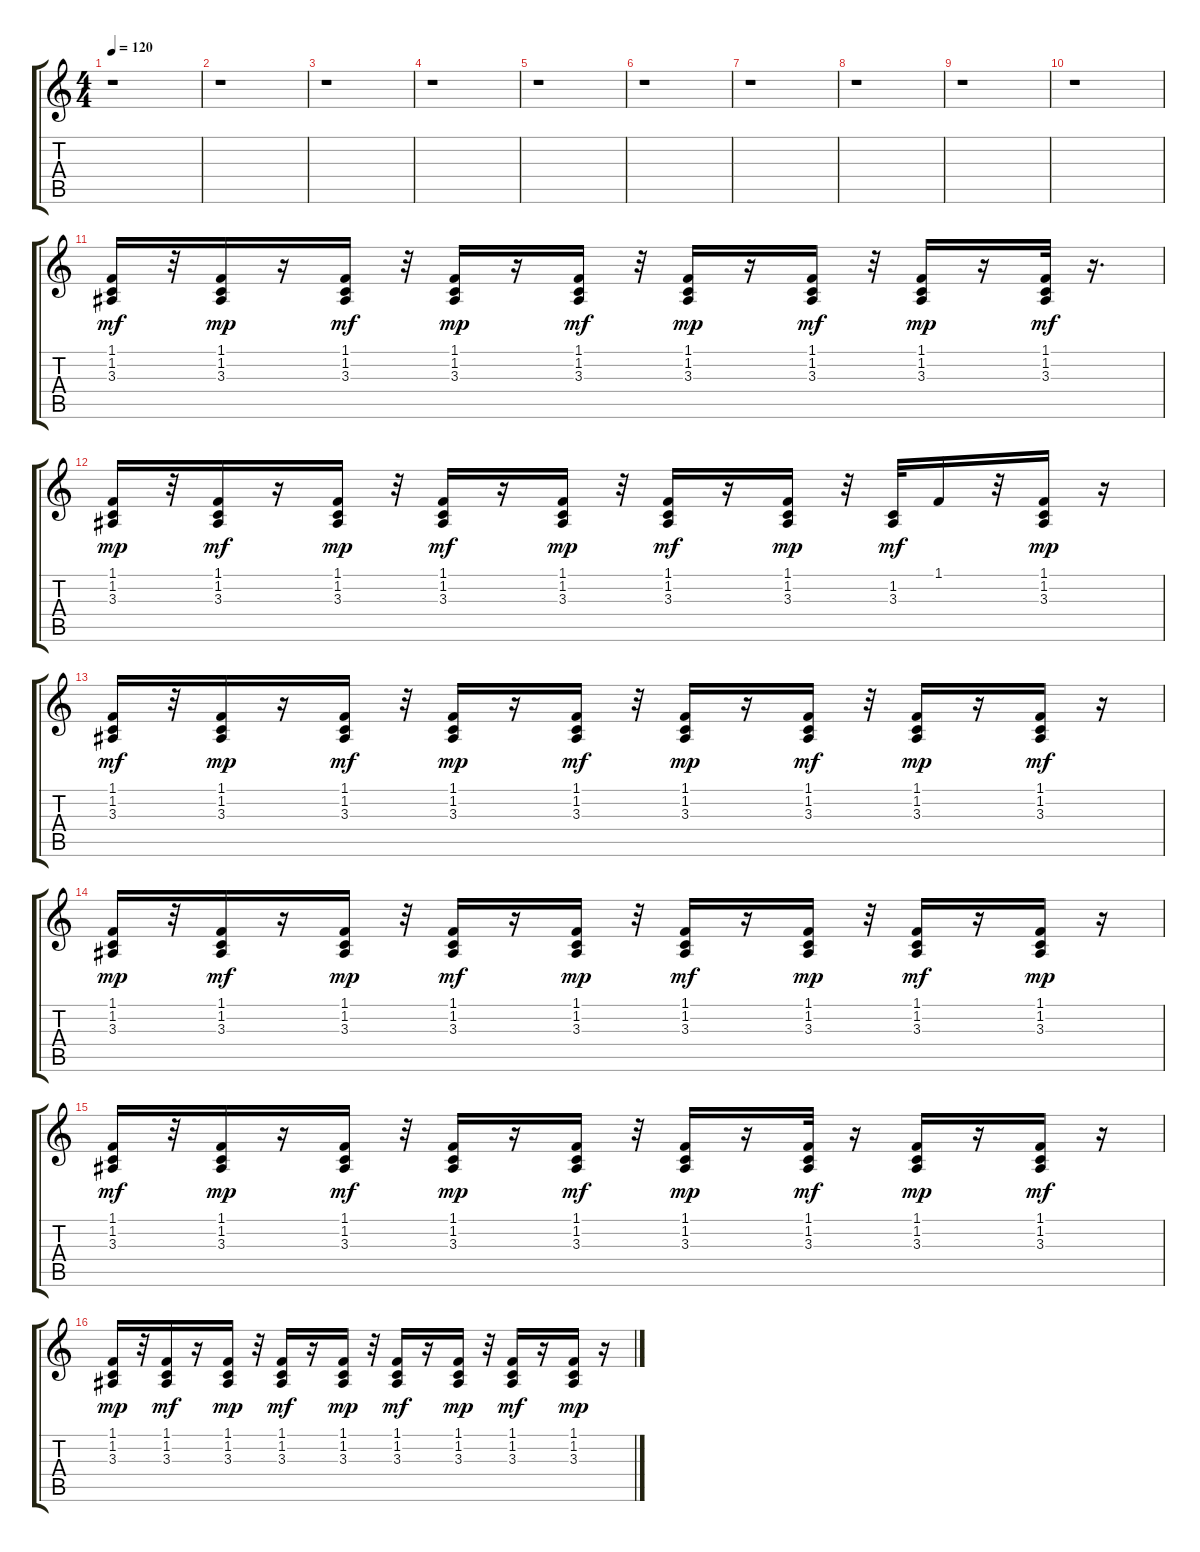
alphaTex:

\track "" {instrument electricpiano1}
\staff {score tabs}
\tuning (E4 B3 G3 D3 A2 E2) {hide}
\ts (4 4)
\tempo 120
\clef g2
\ks c
r.1{dy mf} |
r.1 |
r.1 |
r.1 |
r.1 |
r.1 |
r.1 |
r.1 |
r.1 |
r.1 |
(1.1 1.2 3.3).16{volume 15} r.32 (1.1 1.2 3.3).16{dy mp} r.16 (1.1 1.2 3.3).16{dy mf} r.32 (1.1 1.2 3.3).16{dy mp} r.16 (1.1 1.2 3.3).16{dy mf} r.32 (1.1 1.2 3.3).16{dy mp} r.16 (1.1 1.2 3.3).16{dy mf} r.32 (1.1 1.2 3.3).16{dy mp} r.16 (1.1 1.2 3.3).32{dy mf} r.16{d} |
(1.1 1.2 3.3).16{dy mp} r.32 (1.1 1.2 3.3).16{dy mf} r.16 (1.1 1.2 3.3).16{dy mp} r.32 (1.1 1.2 3.3).16{dy mf} r.16 (1.1 1.2 3.3).16{dy mp} r.32 (1.1 1.2 3.3).16{dy mf} r.16 (1.1 1.2 3.3).16{dy mp} r.32 (1.2 3.3).32{dy mf} 1.1.16 r.32 (1.1 1.2 3.3).16{dy mp} r.16 |
(1.1 1.2 3.3).16{dy mf} r.32 (1.1 1.2 3.3).16{dy mp} r.16 (1.1 1.2 3.3).16{dy mf} r.32 (1.1 1.2 3.3).16{dy mp} r.16 (1.1 1.2 3.3).16{dy mf} r.32 (1.1 1.2 3.3).16{dy mp} r.16 (1.1 1.2 3.3).16{dy mf} r.32 (1.1 1.2 3.3).16{dy mp} r.16 (1.1 1.2 3.3).16{dy mf} r.16 |
(1.1 1.2 3.3).16{dy mp} r.32 (1.1 1.2 3.3).16{dy mf} r.16 (1.1 1.2 3.3).16{dy mp} r.32 (1.1 1.2 3.3).16{dy mf} r.16 (1.1 1.2 3.3).16{dy mp} r.32 (1.1 1.2 3.3).16{dy mf} r.16 (1.1 1.2 3.3).16{dy mp} r.32 (1.1 1.2 3.3).16{dy mf} r.16 (1.1 1.2 3.3).16{dy mp} r.16 |
(1.1 1.2 3.3).16{dy mf} r.32 (1.1 1.2 3.3).16{dy mp} r.16 (1.1 1.2 3.3).16{dy mf} r.32 (1.1 1.2 3.3).16{dy mp} r.16 (1.1 1.2 3.3).16{dy mf} r.32 (1.1 1.2 3.3).16{dy mp} r.16 (1.1 1.2 3.3).32{dy mf} r.16 (1.1 1.2 3.3).16{dy mp} r.16 (1.1 1.2 3.3).16{dy mf} r.16 |
(1.1 1.2 3.3).16{dy mp} r.32 (1.1 1.2 3.3).16{dy mf} r.16 (1.1 1.2 3.3).16{dy mp} r.32 (1.1 1.2 3.3).16{dy mf} r.16 (1.1 1.2 3.3).16{dy mp} r.32 (1.1 1.2 3.3).16{dy mf} r.16 (1.1 1.2 3.3).16{dy mp} r.32 (1.1 1.2 3.3).16{dy mf} r.16 (1.1 1.2 3.3).16{dy mp} r.16
